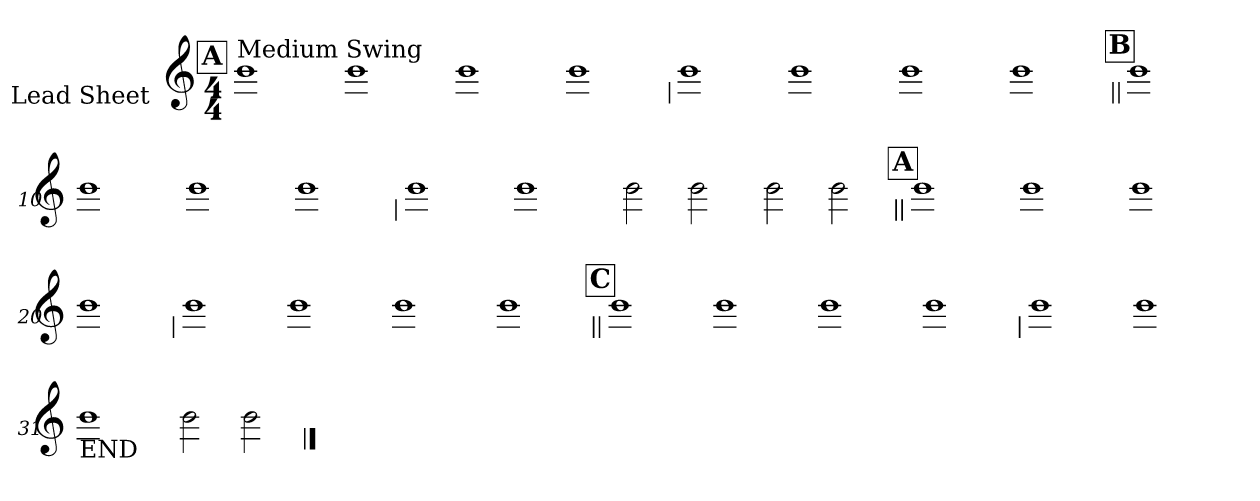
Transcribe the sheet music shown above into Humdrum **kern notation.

**kern
*part1
*staff1
*I"Lead Sheet
*stria0
*clefG2
*k[]
*C:
*M4/4
!!LO:REH:place=s1:a:t=A
=1||
!LO:TX:a:t=Medium Swing
1b
=2-
1b
=3-
1b
=4-
1b
!!LO:LB:g=z
=5
1b
=6-
1b
=7-
1b
=8-
1b
!!LO:LB:g=z
!!LO:REH:place=s1:a:t=B
=9||
1b
=10-
1b
=11-
1b
=12-
1b
!!LO:LB:g=z
=13
1b
=14-
1b
=15-
2b
2b
=16-
2b
2b
!!LO:LB:g=z
!!LO:REH:place=s1:a:t=A
=17||
1b
=18-
1b
=19-
1b
=20-
1b
!!LO:LB:g=z
=21
1b
=22-
1b
=23-
1b
=24-
1b
!!LO:LB:g=z
!!LO:REH:place=s1:a:t=C
=25||
1b
=26-
1b
=27-
1b
=28-
1b
!!LO:LB:g=z
=29
1b
=30-
1b
=31-
!LO:TX:b:t=END
1b
=32-
2b
2b
==
*-
